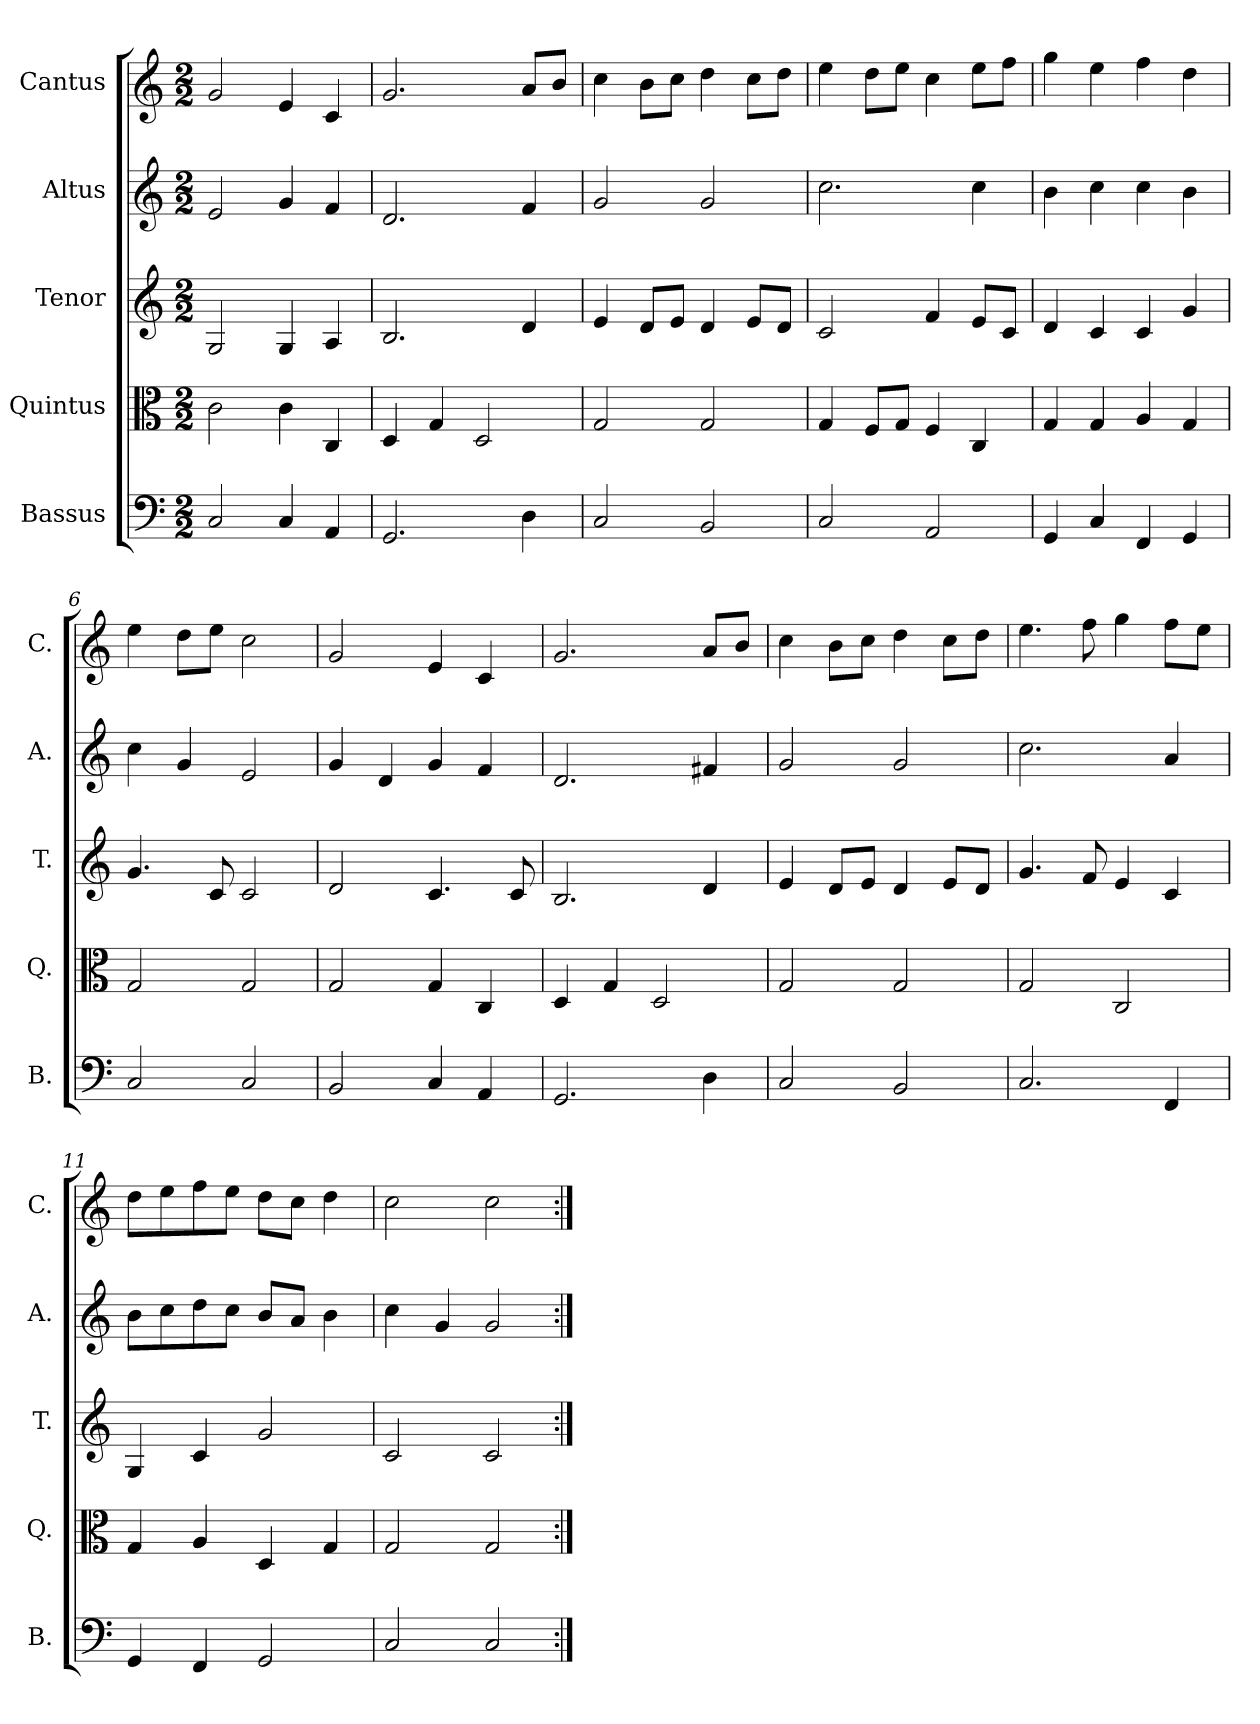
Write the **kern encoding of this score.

**kern	**kern	**kern	**kern	**kern
*part5	*part4	*part3	*part2	*part1
*staff5	*staff4	*staff3	*staff2	*staff1
*I"Bassus	*I"Quintus	*I"Tenor	*I"Altus	*I"Cantus
*I'B.	*I'Q.	*I'T.	*I'A.	*I'C.
*clefF4	*clefC3	*clefG2	*clefG2	*clefG2
*k[]	*k[]	*k[]	*k[]	*k[]
*C:	*C:	*C:	*C:	*C:
*M2/2	*M2/2	*M2/2	*M2/2	*M2/2
=1	=1	=1	=1	=1
2C/	2c\	2G/	2e/	2g/
4C/	4c\	4G/	4g/	4e/
4AA/	4C/	4A/	4f/	4c/
=2	=2	=2	=2	=2
2.GG/	4D/	2.B/	2.d/	2.g/
.	4G/	.	.	.
.	2D/	.	.	.
4D\	.	4d/	4f/	8a/L
.	.	.	.	8b/J
=3	=3	=3	=3	=3
2C/	2G/	4e/	2g/	4cc\
.	.	8d/L	.	8b\L
.	.	8e/J	.	8cc\J
2BB/	2G/	4d/	2g/	4dd\
.	.	8e/L	.	8cc\L
.	.	8d/J	.	8dd\J
=4	=4	=4	=4	=4
2C/	4G/	2c/	2.cc\	4ee\
.	8F/L	.	.	8dd\L
.	8G/J	.	.	8ee\J
2AA/	4F/	4f/	.	4cc\
.	4C/	8e/L	4cc\	8ee\L
.	.	8c/J	.	8ff\J
=5	=5	=5	=5	=5
4GG/	4G/	4d/	4b\	4gg\
4C/	4G/	4c/	4cc\	4ee\
4FF/	4A/	4c/	4cc\	4ff\
4GG/	4G/	4g/	4b\	4dd\
=6	=6	=6	=6	=6
2C/	2G/	4.g/	4cc\	4ee\
.	.	.	4g/	8dd\L
.	.	8c/	.	8ee\J
2C/	2G/	2c/	2e/	2cc\
!!LO:LB:g=z
=7	=7	=7	=7	=7
2BB/	2G/	2d/	4g/	2g/
.	.	.	4d/	.
4C/	4G/	4.c/	4g/	4e/
4AA/	4C/	.	4f/	4c/
.	.	8c/	.	.
=8	=8	=8	=8	=8
2.GG/	4D/	2.B/	2.d/	2.g/
.	4G/	.	.	.
.	2D/	.	.	.
4D\	.	4d/	4f#X/	8a/L
.	.	.	.	8b/J
=9	=9	=9	=9	=9
2C/	2G/	4e/	2g/	4cc\
.	.	8d/L	.	8b\L
.	.	8e/J	.	8cc\J
2BB/	2G/	4d/	2g/	4dd\
.	.	8e/L	.	8cc\L
.	.	8d/J	.	8dd\J
=10	=10	=10	=10	=10
2.C/	2G/	4.g/	2.cc\	4.ee\
.	.	8f/	.	8ff\
.	2C/	4e/	.	4gg\
4FF/	.	4c/	4a/	8ff\L
.	.	.	.	8ee\J
=11	=11	=11	=11	=11
4GG/	4G/	4G/	8b\L	8dd\L
.	.	.	8cc\	8ee\
4FF/	4A/	4c/	8dd\	8ff\
.	.	.	8cc\J	8ee\J
2GG/	4D/	2g/	8b/L	8dd\L
.	.	.	8a/J	8cc\J
.	4G/	.	4b\	4dd\
=12	=12	=12	=12	=12
2C/	2G/	2c/	4cc\	2cc\
.	.	.	4g/	.
2C/	2G/	2c/	2g/	2cc\
=:|!	=:|!	=:|!	=:|!	=:|!
*-	*-	*-	*-	*-
